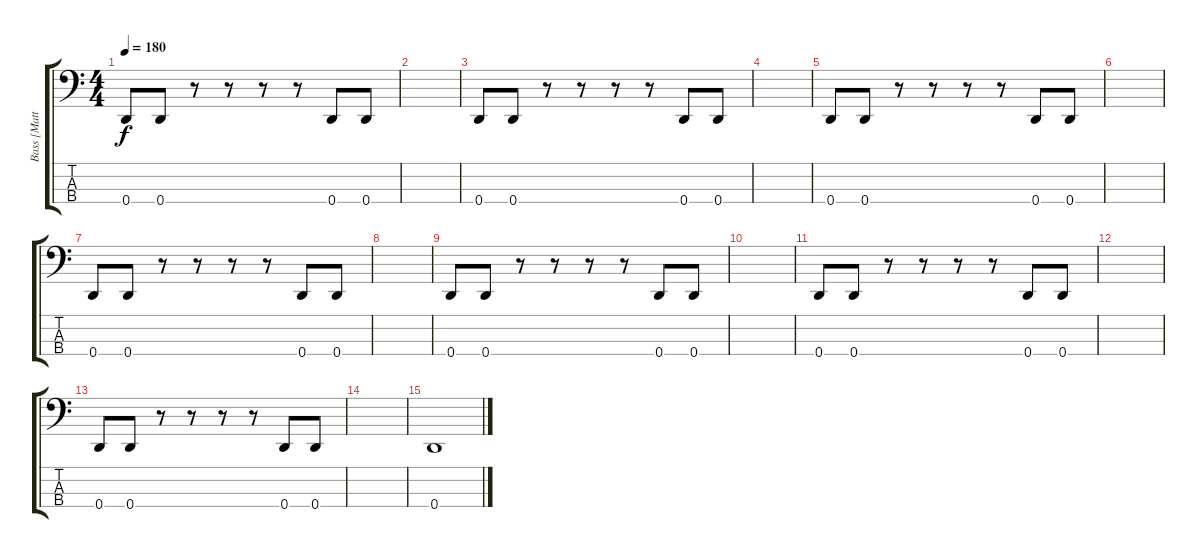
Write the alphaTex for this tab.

\track ("Bass [Matt]" "Bass [Matt") {instrument electricbasspick}
\staff {score tabs}
\tuning (G2 D2 A1 D1) {hide}
\ts (4 4)
\tempo 180
\clef f4
\ks c
0.4.8{dy f} 0.4.8 r.8 r.8 r.8 r.8 0.4.8 0.4.8 |
|
0.4.8 0.4.8 r.8 r.8 r.8 r.8 0.4.8 0.4.8 |
|
0.4.8 0.4.8 r.8 r.8 r.8 r.8 0.4.8 0.4.8 |
|
0.4.8 0.4.8 r.8 r.8 r.8 r.8 0.4.8 0.4.8 |
|
0.4.8 0.4.8 r.8 r.8 r.8 r.8 0.4.8 0.4.8 |
|
0.4.8 0.4.8 r.8 r.8 r.8 r.8 0.4.8 0.4.8 |
|
0.4.8 0.4.8 r.8 r.8 r.8 r.8 0.4.8 0.4.8 |
|
0.4.1{volume 5}
